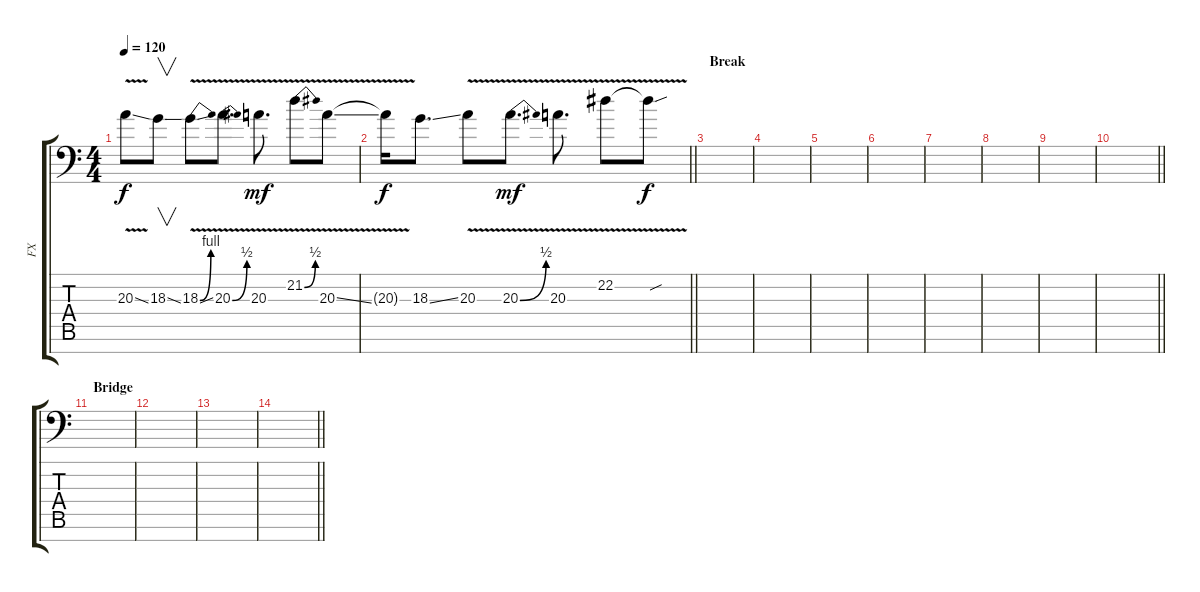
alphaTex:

\track ("FX" "FX") {instrument lead1square}
\staff {score tabs}
\tuning (Bb3 F3 Db3 Ab2 Eb2 Bb1 F1) {hide}
\ts (4 4)
\tempo 120
\clef f4
\ks c
20.3{v ss}.8{dy f} 18.3{ss}.8{v} 18.3{be (bend 0 0 60 4) v ss}.8 20.3{be (bend 0 0 60 2) v}.8{d} 20.3{v}.8{d dy mf} 21.2{be (bend 0 0 60 2) v}.8 20.3{v ss}.8 |
\barLineRight lightlight
20.3{t}.16{dy f} 18.3{ss}.8{d} 20.3{v}.8 20.3{be (bend 0 0 60 2) v}.8{d dy mf} 20.3{v}.8{d} 22.2{v}.8 22.2{sou t}.8{dy f} |
\section ("" "Break")
|
|
|
|
|
|
|
\barLineRight lightlight
|
\section ("" "Bridge")
|
|
|
\barLineRight lightlight
